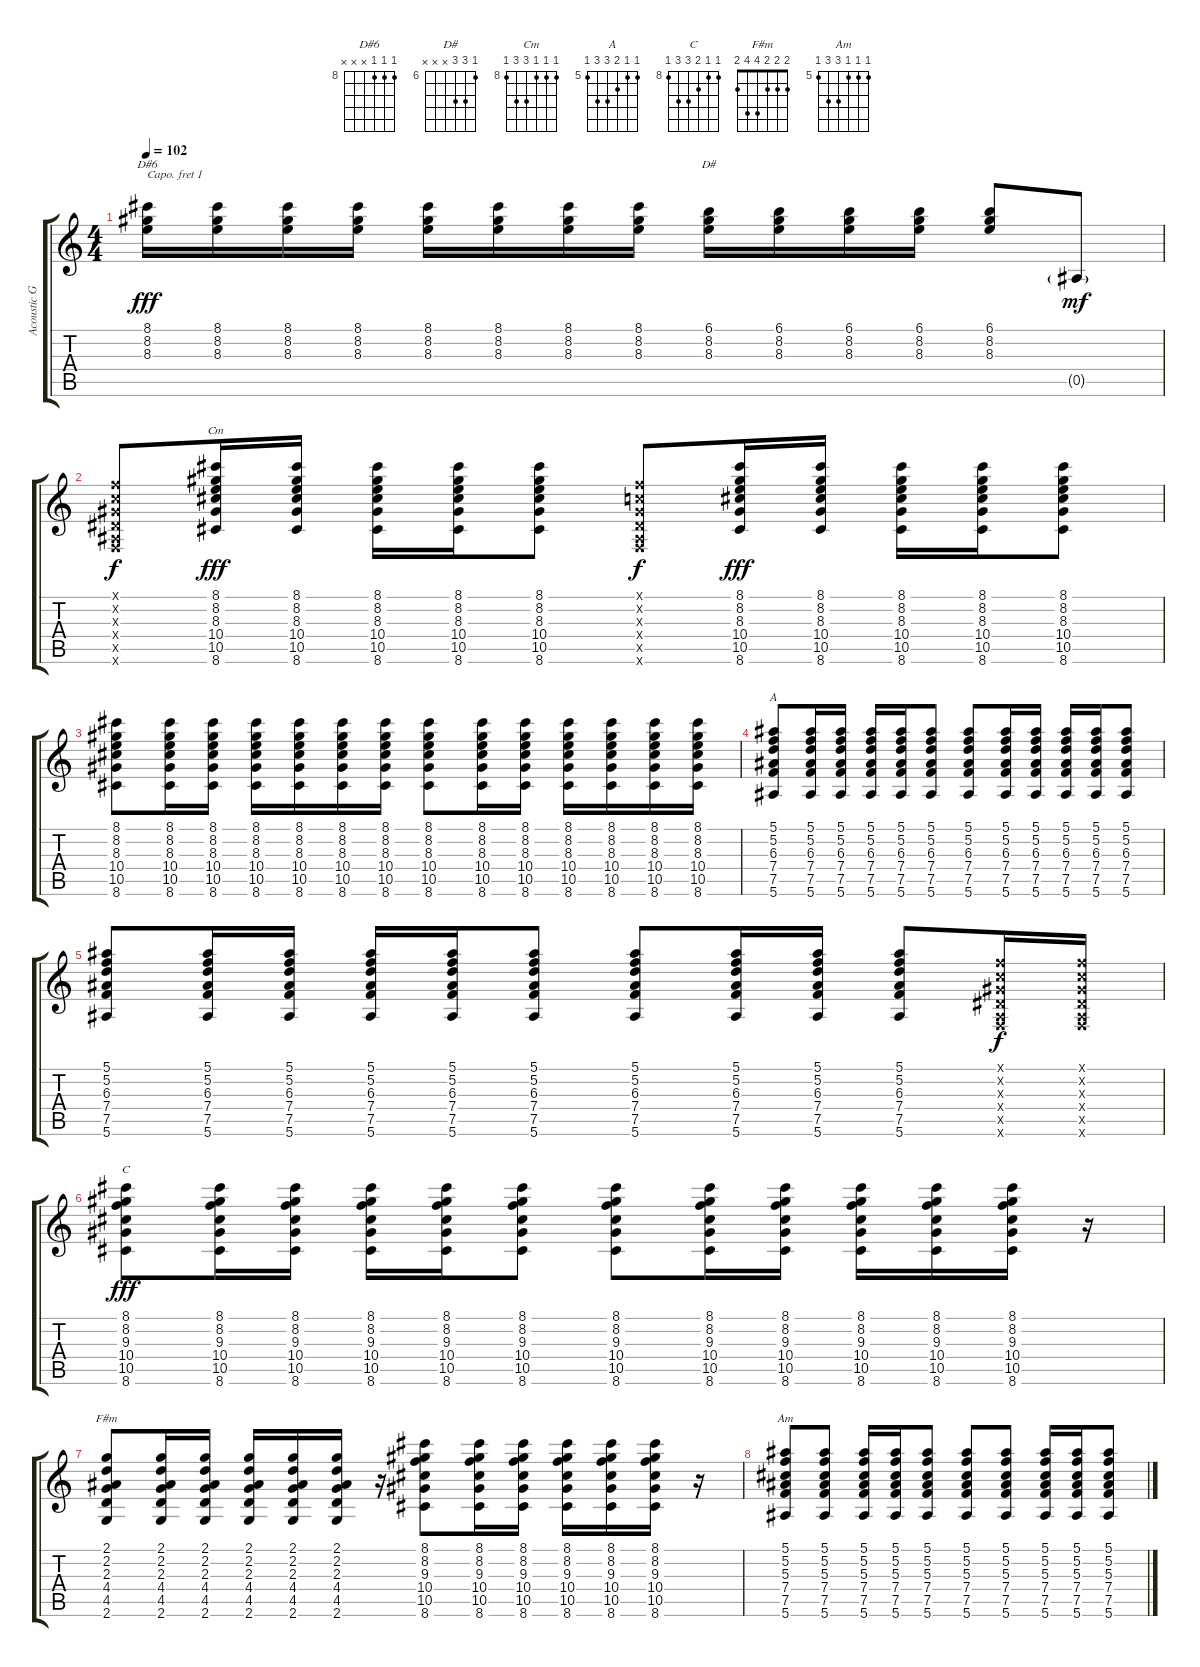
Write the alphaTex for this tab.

\track ("Acoustic Guitar 2" "Acoustic G") {instrument acousticguitarsteel}
\staff {score tabs}
\capo 1
\tuning (E4 B3 G3 D3 A2 E2) {hide}
\chord ("D#6" 8 8 8 x x x) {firstfret 8}
\chord ("D#" 6 8 8 x x x) {firstfret 6}
\chord ("Cm" 8 8 8 10 10 8) {firstfret 8}
\chord ("A" 5 5 6 7 7 5) {firstfret 5}
\chord ("C" 8 8 9 10 10 8) {firstfret 8}
\chord ("F#m" 2 2 2 4 4 2)
\chord ("Am" 5 5 5 7 7 5) {firstfret 5}
\ts (4 4)
\tempo 102
\clef g2
\ks c
(8.1 8.2 8.3).16{ch "D#6" dy fff} (8.1 8.2 8.3).16 (8.1 8.2 8.3).16 (8.1 8.2 8.3).16 (8.1 8.2 8.3).16 (8.1 8.2 8.3).16 (8.1 8.2 8.3).16 (8.1 8.2 8.3).16 (6.1 8.2 8.3).16{ch "D#"} (6.1 8.2 8.3).16 (6.1 8.2 8.3).16 (6.1 8.2 8.3).16 (6.1 8.2 8.3).8 0.5{g}.8{dy mf} |
(0.1{x} 0.2{x} 0.3{x} 0.4{x} 0.5{x} 0.6{x}).8{dy f} (8.1 8.2 8.3 10.4 10.5 8.6).16{ch "Cm" dy fff} (8.1 8.2 8.3 10.4 10.5 8.6).16 (8.1 8.2 8.3 10.4 10.5 8.6).16 (8.1 8.2 8.3 10.4 10.5 8.6).16 (8.1 8.2 8.3 10.4 10.5 8.6).8 (0.1{x} 0.2{x} 0.3{x} 0.4{x} 0.5{x} 0.6{x}).8{dy f} (8.1 8.2 8.3 10.4 10.5 8.6).16{dy fff} (8.1 8.2 8.3 10.4 10.5 8.6).16 (8.1 8.2 8.3 10.4 10.5 8.6).16 (8.1 8.2 8.3 10.4 10.5 8.6).16 (8.1 8.2 8.3 10.4 10.5 8.6).8 |
(8.1 8.2 8.3 10.4 10.5 8.6).8 (8.1 8.2 8.3 10.4 10.5 8.6).16 (8.1 8.2 8.3 10.4 10.5 8.6).16 (8.1 8.2 8.3 10.4 10.5 8.6).16 (8.1 8.2 8.3 10.4 10.5 8.6).16 (8.1 8.2 8.3 10.4 10.5 8.6).16 (8.1 8.2 8.3 10.4 10.5 8.6).16 (8.1 8.2 8.3 10.4 10.5 8.6).8 (8.1 8.2 8.3 10.4 10.5 8.6).16 (8.1 8.2 8.3 10.4 10.5 8.6).16 (8.1 8.2 8.3 10.4 10.5 8.6).16 (8.1 8.2 8.3 10.4 10.5 8.6).16 (8.1 8.2 8.3 10.4 10.5 8.6).16 (8.1 8.2 8.3 10.4 10.5 8.6).16 |
(5.1 5.2 6.3 7.4 7.5 5.6).8{ch "A"} (5.1 5.2 6.3 7.4 7.5 5.6).16 (5.1 5.2 6.3 7.4 7.5 5.6).16 (5.1 5.2 6.3 7.4 7.5 5.6).16 (5.1 5.2 6.3 7.4 7.5 5.6).16 (5.1 5.2 6.3 7.4 7.5 5.6).8 (5.1 5.2 6.3 7.4 7.5 5.6).8 (5.1 5.2 6.3 7.4 7.5 5.6).16 (5.1 5.2 6.3 7.4 7.5 5.6).16 (5.1 5.2 6.3 7.4 7.5 5.6).16 (5.1 5.2 6.3 7.4 7.5 5.6).16 (5.1 5.2 6.3 7.4 7.5 5.6).8 |
(5.1 5.2 6.3 7.4 7.5 5.6).8 (5.1 5.2 6.3 7.4 7.5 5.6).16 (5.1 5.2 6.3 7.4 7.5 5.6).16 (5.1 5.2 6.3 7.4 7.5 5.6).16 (5.1 5.2 6.3 7.4 7.5 5.6).16 (5.1 5.2 6.3 7.4 7.5 5.6).8 (5.1 5.2 6.3 7.4 7.5 5.6).8 (5.1 5.2 6.3 7.4 7.5 5.6).16 (5.1 5.2 6.3 7.4 7.5 5.6).16 (5.1 5.2 6.3 7.4 7.5 5.6).8 (0.1{x} 0.2{x} 0.3{x} 0.4{x} 0.5{x} 0.6{x}).16{dy f} (0.1{x} 0.2{x} 0.3{x} 0.4{x} 0.5{x} 0.6{x}).16 |
(8.1 8.2 9.3 10.4 10.5 8.6).8{ch "C" dy fff} (8.1 8.2 9.3 10.4 10.5 8.6).16 (8.1 8.2 9.3 10.4 10.5 8.6).16 (8.1 8.2 9.3 10.4 10.5 8.6).16 (8.1 8.2 9.3 10.4 10.5 8.6).16 (8.1 8.2 9.3 10.4 10.5 8.6).8 (8.1 8.2 9.3 10.4 10.5 8.6).8 (8.1 8.2 9.3 10.4 10.5 8.6).16 (8.1 8.2 9.3 10.4 10.5 8.6).16 (8.1 8.2 9.3 10.4 10.5 8.6).16 (8.1 8.2 9.3 10.4 10.5 8.6).16 (8.1 8.2 9.3 10.4 10.5 8.6).16 r.16 |
(2.1 2.2 2.3 4.4 4.5 2.6).8{ch "F#m"} (2.1 2.2 2.3 4.4 4.5 2.6).16 (2.1 2.2 2.3 4.4 4.5 2.6).16 (2.1 2.2 2.3 4.4 4.5 2.6).16 (2.1 2.2 2.3 4.4 4.5 2.6).16 (2.1 2.2 2.3 4.4 4.5 2.6).16 r.16 (8.1 8.2 9.3 10.4 10.5 8.6).8 (8.1 8.2 9.3 10.4 10.5 8.6).16 (8.1 8.2 9.3 10.4 10.5 8.6).16 (8.1 8.2 9.3 10.4 10.5 8.6).16 (8.1 8.2 9.3 10.4 10.5 8.6).16 (8.1 8.2 9.3 10.4 10.5 8.6).16 r.16 |
(5.1 5.2 5.3 7.4 7.5 5.6).8{ch "Am"} (5.1 5.2 5.3 7.4 7.5 5.6).8 (5.1 5.2 5.3 7.4 7.5 5.6).16 (5.1 5.2 5.3 7.4 7.5 5.6).16 (5.1 5.2 5.3 7.4 7.5 5.6).8 (5.1 5.2 5.3 7.4 7.5 5.6).8 (5.1 5.2 5.3 7.4 7.5 5.6).8 (5.1 5.2 5.3 7.4 7.5 5.6).16 (5.1 5.2 5.3 7.4 7.5 5.6).16 (5.1 5.2 5.3 7.4 7.5 5.6).8
